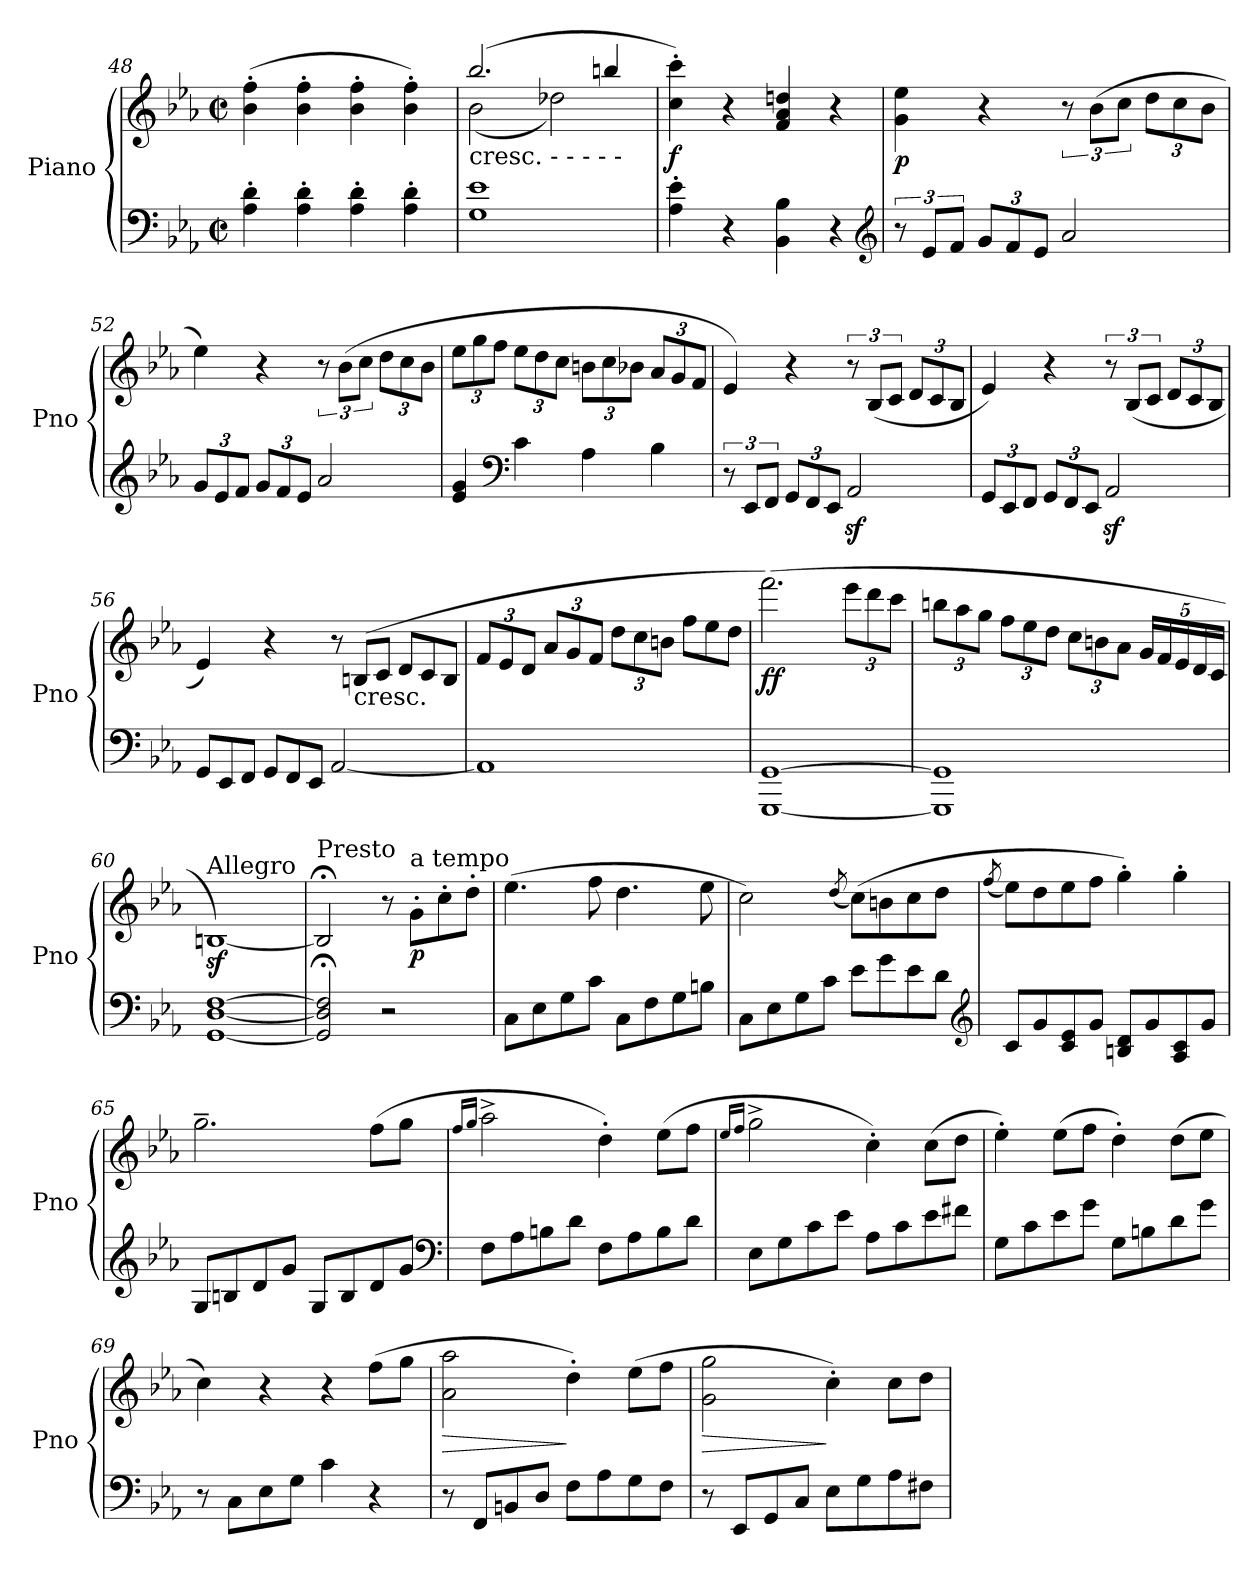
**kern	**kern	**dynam
*part1	*part1	*part1
*staff2	*staff1	*staff1/2
*I"Piano	*	*
*I'Pno	*	*
!!LO:LB:g=z
*clefF4	*clefG2	*
*k[b-e-a-]	*k[b-e-a-]	*
*E-:	*E-:	*
*M2/2	*M2/2	*
*met(c|)	*met(c|)	*
=48	=48	=48
4A-\' 4d\'	(4b-\' 4ff\'	.
4A-\' 4d\'	4b-\' 4ff\'	.
4A-\' 4d\'	4b-\' 4ff\'	.
4A-\' 4d\'	4b-\' 4ff\')	.
=49	=49	=49
*	*^	*
!	!LO:TX:b:t=cresc.  -  -  -  -  -	!	!
1G 1e-	(2.bb-/	(2b-\	.
.	.	2dd-X\)	.
.	4bbn/	.	.
*	*v	*v	*
=50	=50	=50
!	!	!LO:DY:b
4A-\' 4e-\'	4cc\' 4ccc\')	f
4r	4r	.
4BB-\ 4B-\	4f/ 4a-/ 4ddn/	.
4r	4r	.
*clefG2	*	*
=51	=51	=51
!	!	!LO:DY:b
12r	4g\ 4ee-\	p
12e-/L	.	.
12f/J	.	.
*Xbrackettup	*	*
12g/L	4r	.
12f/	.	.
12e-/J	.	.
2a-/	12r	.
.	(12b-\L	.
.	12cc\J	.
*	*Xbrackettup	*
.	12dd\L	.
.	12cc\	.
.	12b-\J	.
=52	=52	=52
12g/L	4ee-\)	.
12e-/	.	.
12f/J	.	.
12g/L	4r	.
12f/	.	.
12e-/J	.	.
*	*brackettup	*
2a-/	12r	.
.	(12b-\L	.
.	12cc\J	.
*	*Xbrackettup	*
.	12dd\L	.
.	12cc\	.
.	12b-\J	.
!!LO:PB:g=z
=53	=53	=53
4e-/ 4g/	12ee-\L	.
.	12gg\	.
.	12ff\J	.
*clefF4	*	*
4c\	12ee-\L	.
.	12dd\	.
.	12cc\J	.
4A-\	12bn\L	.
.	12cc\	.
.	12b-X\J	.
4B-\	12a-/L	.
.	12g/	.
.	12f/J	.
=54	=54	=54
*brackettup	*	*
12r	4e-/)	.
12EE-/L	.	.
12FF/J	.	.
*Xbrackettup	*	*
12GG/L	4r	.
12FF/	.	.
12EE-/J	.	.
*	*brackettup	*
2AA-z</	12r	.
.	(12B-/L	.
.	12c/J	.
*	*Xbrackettup	*
.	12d/L	.
.	12c/	.
.	12B-/J	.
=55	=55	=55
12GG/L	4e-/)	.
12EE-/	.	.
12FF/J	.	.
12GG/L	4r	.
12FF/	.	.
12EE-/J	.	.
*	*brackettup	*
2AA-z</	12r	.
.	(12B-/L	.
.	12c/J	.
*	*Xbrackettup	*
.	12d/L	.
.	12c/	.
.	12B-/J	.
=56	=56	=56
*Xtuplet	*	*
12GG/L	4e-/)	.
12EE-/	.	.
12FF/J	.	.
12GG/L	4r	.
12FF/	.	.
12EE-/J	.	.
*	*Xtuplet	*
[2AA-/	12r	.
!	!LO:TX:b:t=cresc.	!
.	(12Bn/L	.
.	12c/J	.
.	12d/L	.
.	12c/	.
.	12B/J	.
!!LO:LB:g=z
=57	=57	=57
*	*tuplet	*
1AA-]	12f/L	.
.	12e-/	.
.	12d/J	.
.	12a-/L	.
.	12g/	.
.	12f/J	.
.	12dd\L	.
.	12cc\	.
.	12bn\J	.
*	*Xtuplet	*
.	12ff\L	.
.	12ee-\	.
.	12dd\J	.
=58	=58	=58
!	!	!LO:DY:b
[1GGG [1GG	(2.fff\)	ff
*	*tuplet	*
.	12eee-\L	.
.	12ddd\	.
.	12ccc\J	.
=59	=59	=59
1GGG] 1GG]	12bbn\L	.
.	12aa-\	.
.	12gg\J	.
.	12ff\L	.
.	12ee-\	.
.	12dd\J	.
.	12cc\L	.
.	12bn\	.
.	12a-\J	.
.	20g/LL	.
.	20f/	.
.	20e-/	.
.	20d/	.
.	20c/JJ	.
=60	=60	=60
!	!LO:TX:a:t=Allegro	!
[1GG [1D [1F	[1Bnz<)	.
=61	=61	=61
!	!LO:TX:a:t=Presto	!
2GG/]; 2D/]; 2F/];	2B;</]	.
2r	8r	.
!	!LO:TX:a:t=a tempo	!
!	!	!LO:DY:b
.	8g'\L	p
.	8cc'\	.
.	8dd'\J	.
!!LO:LB:g=z
=62	=62	=62
8C\L	(4.ee-\	.
8E-\	.	.
8G\	.	.
8c\J	8ff\	.
8C\L	4.dd\	.
8F\	.	.
8G\	.	.
8Bn\J	8ee-\	.
=63	=63	=63
8C\L	2cc\)	.
8E-\	.	.
8G\	.	.
8c\J	.	.
.	(8qdd/	.
8e-\L	(8cc\L)	.
8g\	8bn\	.
8e-\	8cc\	.
8d\J	8dd\J	.
*clefG2	*	*
=64	=64	=64
.	(8qff/	.
8c/L	8ee-\L)	.
8g/	8dd\	.
8c/ 8e-/	8ee-\	.
8g/J	8ff\J	.
8Bn/ 8d/L	4gg'\)	.
8g/	.	.
8A-/ 8c/	4gg'\	.
8g/J	.	.
=65	=65	=65
8G/L	2.gg~\	.
8Bn/	.	.
8d/	.	.
8g/J	.	.
8G/L	.	.
8B/	.	.
8d/	(8ff\L	.
8g/J	8gg\J	.
*clefF4	*	*
=66	=66	=66
.	16qff/LL	.
.	16qgg/JJ	.
8F\L	2aa-^\	.
8A-\	.	.
8Bn\	.	.
8d\J	.	.
8F\L	4dd'\)	.
8A-\	.	.
8B\	(8ee-\L	.
8d\J	8ff\J	.
!!LO:LB:g=z
=67	=67	=67
.	16qee-/LL	.
.	16qff/JJ	.
8E-\L	2gg^\	.
8G\	.	.
8c\	.	.
8e-\J	.	.
8A-\L	4cc'\)	.
8c\	.	.
8e-\	(8cc\L	.
8f#X\J	8dd\J	.
=68	=68	=68
8G\L	4ee-'\)	.
8c\	.	.
8e-\	(8ee-\L	.
8g\J	8ff\J	.
8G\L	4dd'\)	.
8Bn\	.	.
8d\	(8dd\L	.
8g\J	8ee-\J	.
=69	=69	=69
8r	4cc\)	.
8C\L	.	.
8E-\	4r	.
8G\J	.	.
4c\	4r	.
4r	(8ff\L	.
.	8gg\J	.
=70	=70	=70
!	!	!LO:HP:b
8r	2a-\ 2aa-\	>
8FF/L	.	.
8BBn/	.	.
8D/J	.	.
8F\L	4dd'\)	]
8A-\	.	.
8G\	(8ee-\L	.
8F\J	8ff\J	.
=71	=71	=71
!	!	!LO:HP:b
8r	2g\ 2gg\	>
8EE-/L	.	.
8GG/	.	.
8C/J	.	.
8E-\L	4cc'\)	]
8G\	.	.
8A-\	8cc\L	.
8F#X\J	8dd\J	.
=	=	=
*-	*-	*-
